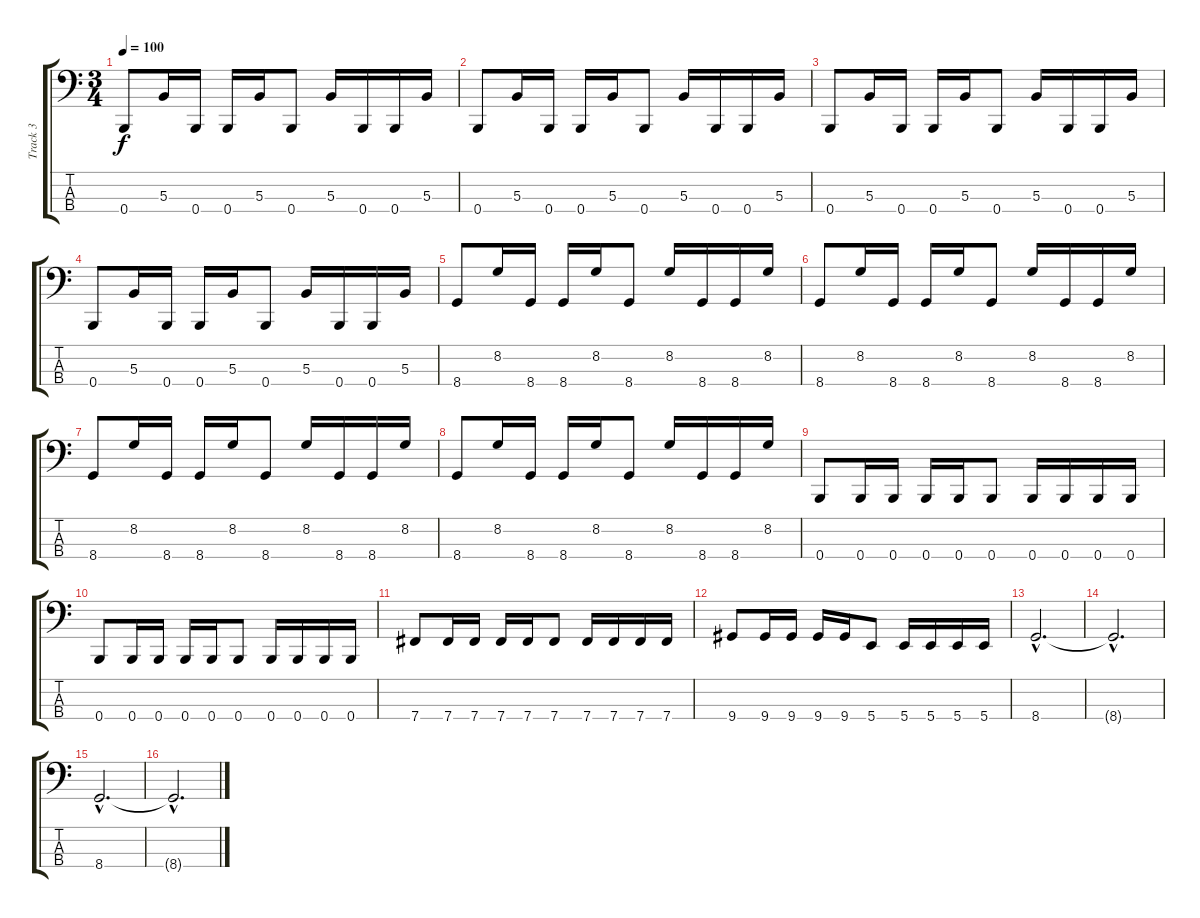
\track ("Track 3" "Track 3") {instrument electricbasspick}
\staff {score tabs}
\tuning (E2 B1 Gb1 B0) {hide}
\ts (3 4)
\tempo 100
\clef f4
\ks c
0.4.8{dy f instrument electricbasspick} 5.3.16 0.4.16 0.4.16 5.3.16 0.4.8 5.3.16 0.4.16 0.4.16 5.3.16 |
0.4.8 5.3.16 0.4.16 0.4.16 5.3.16 0.4.8 5.3.16 0.4.16 0.4.16 5.3.16 |
0.4.8 5.3.16 0.4.16 0.4.16 5.3.16 0.4.8 5.3.16 0.4.16 0.4.16 5.3.16 |
0.4.8 5.3.16 0.4.16 0.4.16 5.3.16 0.4.8 5.3.16 0.4.16 0.4.16 5.3.16 |
8.4.8 8.2.16 8.4.16 8.4.16 8.2.16 8.4.8 8.2.16 8.4.16 8.4.16 8.2.16 |
8.4.8 8.2.16 8.4.16 8.4.16 8.2.16 8.4.8 8.2.16 8.4.16 8.4.16 8.2.16 |
8.4.8 8.2.16 8.4.16 8.4.16 8.2.16 8.4.8 8.2.16 8.4.16 8.4.16 8.2.16 |
8.4.8 8.2.16 8.4.16 8.4.16 8.2.16 8.4.8 8.2.16 8.4.16 8.4.16 8.2.16 |
0.4.8 0.4.16 0.4.16 0.4.16 0.4.16 0.4.8 0.4.16 0.4.16 0.4.16 0.4.16 |
0.4.8 0.4.16 0.4.16 0.4.16 0.4.16 0.4.8 0.4.16 0.4.16 0.4.16 0.4.16 |
7.4.8 7.4.16 7.4.16 7.4.16 7.4.16 7.4.8 7.4.16 7.4.16 7.4.16 7.4.16 |
9.4.8 9.4.16 9.4.16 9.4.16 9.4.16 5.4.8 5.4.16 5.4.16 5.4.16 5.4.16 |
8.4{hac}.2{d} |
8.4{hac t}.2{d} |
8.4{hac}.2{d} |
8.4{hac t}.2{d}
